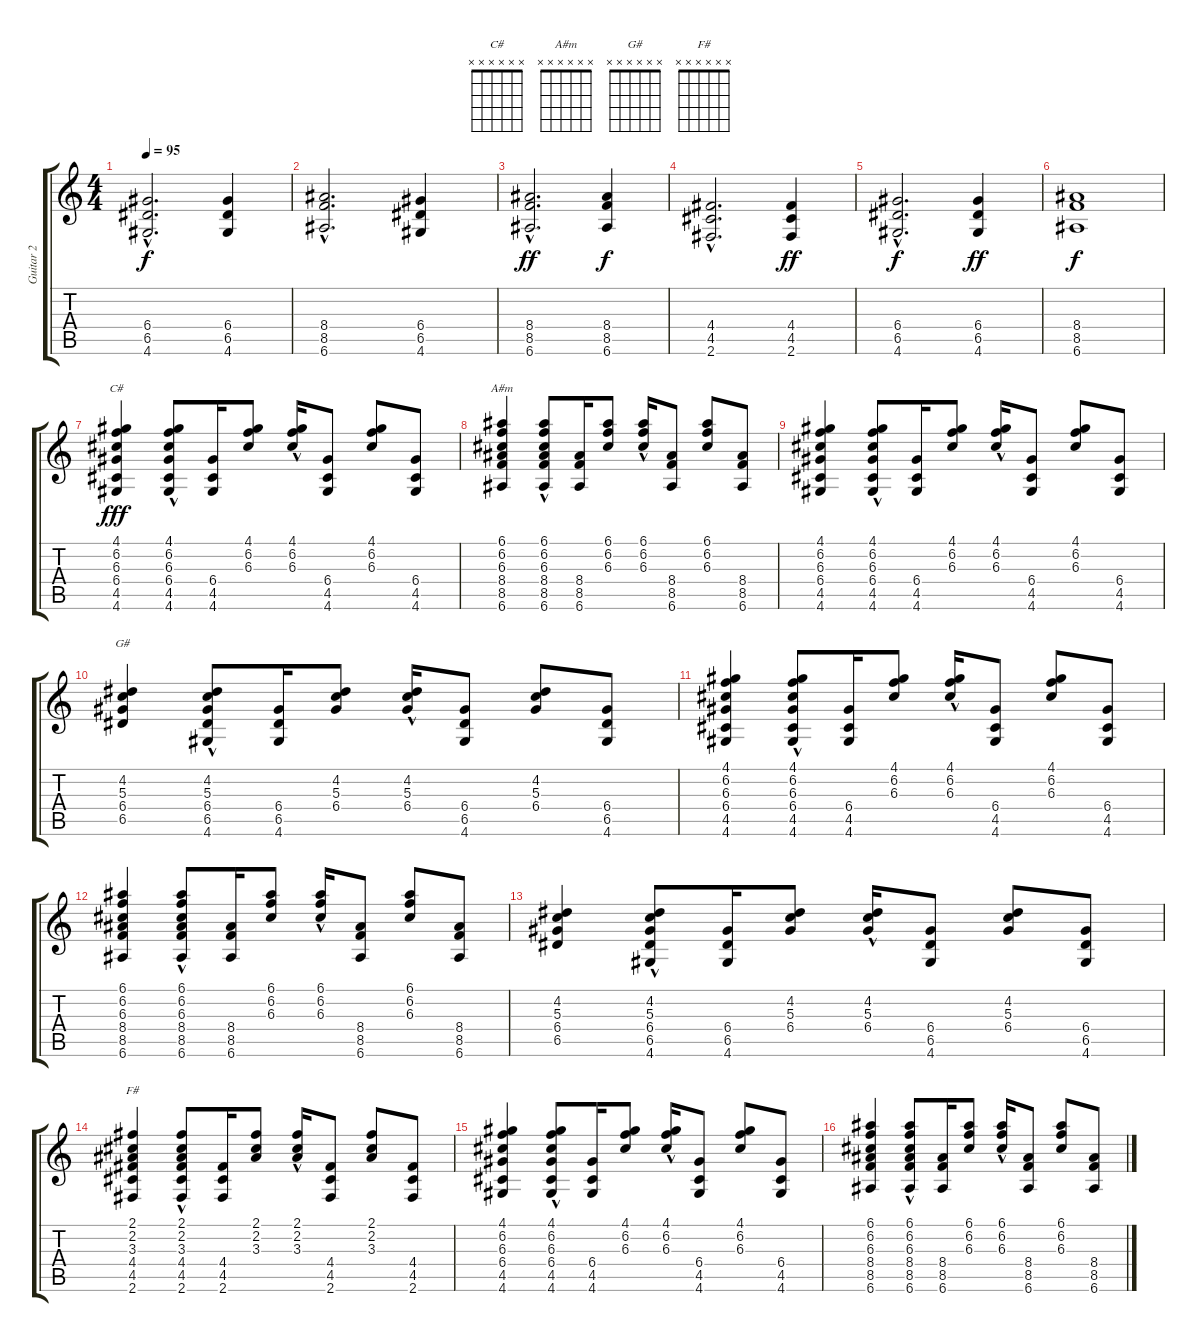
\track ("Guitar 2" "Guitar 2") {instrument distortionguitar}
\staff {score tabs}
\tuning (E4 B3 G3 D3 A2 E2) {hide}
\chord ("C#" x x x x x x)
\chord ("A#m" x x x x x x)
\chord ("G#" x x x x x x)
\chord ("F#" x x x x x x)
\ts (4 4)
\tempo 95
\clef g2
\ks c
(6.4{hac} 6.5{hac} 4.6{hac}).2{d dy f} (6.4 6.5 4.6).4 |
(8.4{hac} 8.5{hac} 6.6{hac}).2{d} (6.4 6.5 4.6).4 |
(8.4{hac} 8.5{hac} 6.6{hac}).2{d dy ff} (8.4 8.5 6.6).4{dy f} |
(4.4{hac} 4.5{hac} 2.6{hac}).2{d} (4.4 4.5 2.6).4{dy ff} |
(6.4{hac} 6.5{hac} 4.6{hac}).2{d dy f} (6.4 6.5 4.6).4{dy ff} |
(8.4 8.5 6.6).1{dy f} |
(4.1 6.2 6.3 6.4 4.5 4.6).4{ch "C#" dy fff volume 12} (4.1{hac} 6.2 6.3{hac} 6.4 4.5 4.6).8 (6.4 4.5 4.6).16 (4.1 6.2 6.3).8 (4.1{hac} 6.2{hac} 6.3{hac}).16 (6.4 4.5 4.6).8 (4.1 6.2 6.3).8 (6.4 4.5 4.6).8 |
(6.1 6.2 6.3 8.4 8.5 6.6).4{ch "A#m"} (6.1{hac} 6.2 6.3{hac} 8.4 8.5 6.6).8 (8.4 8.5 6.6).16 (6.1 6.2 6.3).8 (6.1{hac} 6.2{hac} 6.3).16 (8.4 8.5 6.6).8 (6.1 6.2 6.3).8 (8.4 8.5 6.6).8 |
(4.1 6.2 6.3 6.4 4.5 4.6).4 (4.1{hac} 6.2 6.3{hac} 6.4 4.5 4.6).8 (6.4 4.5 4.6).16 (4.1 6.2 6.3).8 (4.1{hac} 6.2{hac} 6.3{hac}).16 (6.4 4.5 4.6).8 (4.1 6.2 6.3).8 (6.4 4.5 4.6).8 |
(4.2 5.3 6.4 6.5).4{ch "G#"} (4.2{hac} 5.3{hac} 6.4{hac} 6.5 4.6).8 (6.4 6.5 4.6).16 (4.2 5.3 6.4).8 (4.2{hac} 5.3{hac} 6.4{hac}).16 (6.4 6.5 4.6).8 (4.2 5.3 6.4).8 (6.4 6.5 4.6).8 |
(4.1 6.2 6.3 6.4 4.5 4.6).4 (4.1{hac} 6.2{hac} 6.3{hac} 6.4 4.5 4.6).8 (6.4 4.5 4.6).16 (4.1 6.2 6.3).8 (4.1{hac} 6.2{hac} 6.3{hac}).16 (6.4 4.5 4.6).8 (4.1 6.2 6.3).8 (6.4 4.5 4.6).8 |
(6.1 6.2 6.3 8.4 8.5 6.6).4 (6.1{hac} 6.2 6.3{hac} 8.4 8.5 6.6).8 (8.4 8.5 6.6).16 (6.1 6.2 6.3).8 (6.1{hac} 6.2{hac} 6.3).16 (8.4 8.5 6.6).8 (6.1 6.2 6.3).8 (8.4 8.5 6.6).8 |
(4.2 5.3 6.4 6.5).4 (4.2{hac} 5.3{hac} 6.4{hac} 6.5 4.6).8 (6.4 6.5 4.6).16 (4.2 5.3 6.4).8 (4.2{hac} 5.3{hac} 6.4{hac}).16 (6.4 6.5 4.6).8 (4.2 5.3 6.4).8 (6.4 6.5 4.6).8 |
(2.1 2.2 3.3 4.4 4.5 2.6).4{ch "F#"} (2.1{hac} 2.2{hac} 3.3{hac} 4.4 4.5 2.6).8 (4.4 4.5 2.6).16 (2.1 2.2 3.3).8 (2.1{hac} 2.2{hac} 3.3{hac}).16 (4.4 4.5 2.6).8 (2.1 2.2 3.3).8 (4.4 4.5 2.6).8 |
(4.1 6.2 6.3 6.4 4.5 4.6).4{volume 12} (4.1{hac} 6.2 6.3{hac} 6.4 4.5 4.6).8 (6.4 4.5 4.6).16 (4.1 6.2 6.3).8 (4.1{hac} 6.2{hac} 6.3{hac}).16 (6.4 4.5 4.6).8 (4.1 6.2 6.3).8 (6.4 4.5 4.6).8 |
(6.1 6.2 6.3 8.4 8.5 6.6).4 (6.1{hac} 6.2 6.3{hac} 8.4 8.5 6.6).8 (8.4 8.5 6.6).16 (6.1 6.2 6.3).8 (6.1{hac} 6.2{hac} 6.3).16 (8.4 8.5 6.6).8 (6.1 6.2 6.3).8 (8.4 8.5 6.6).8
